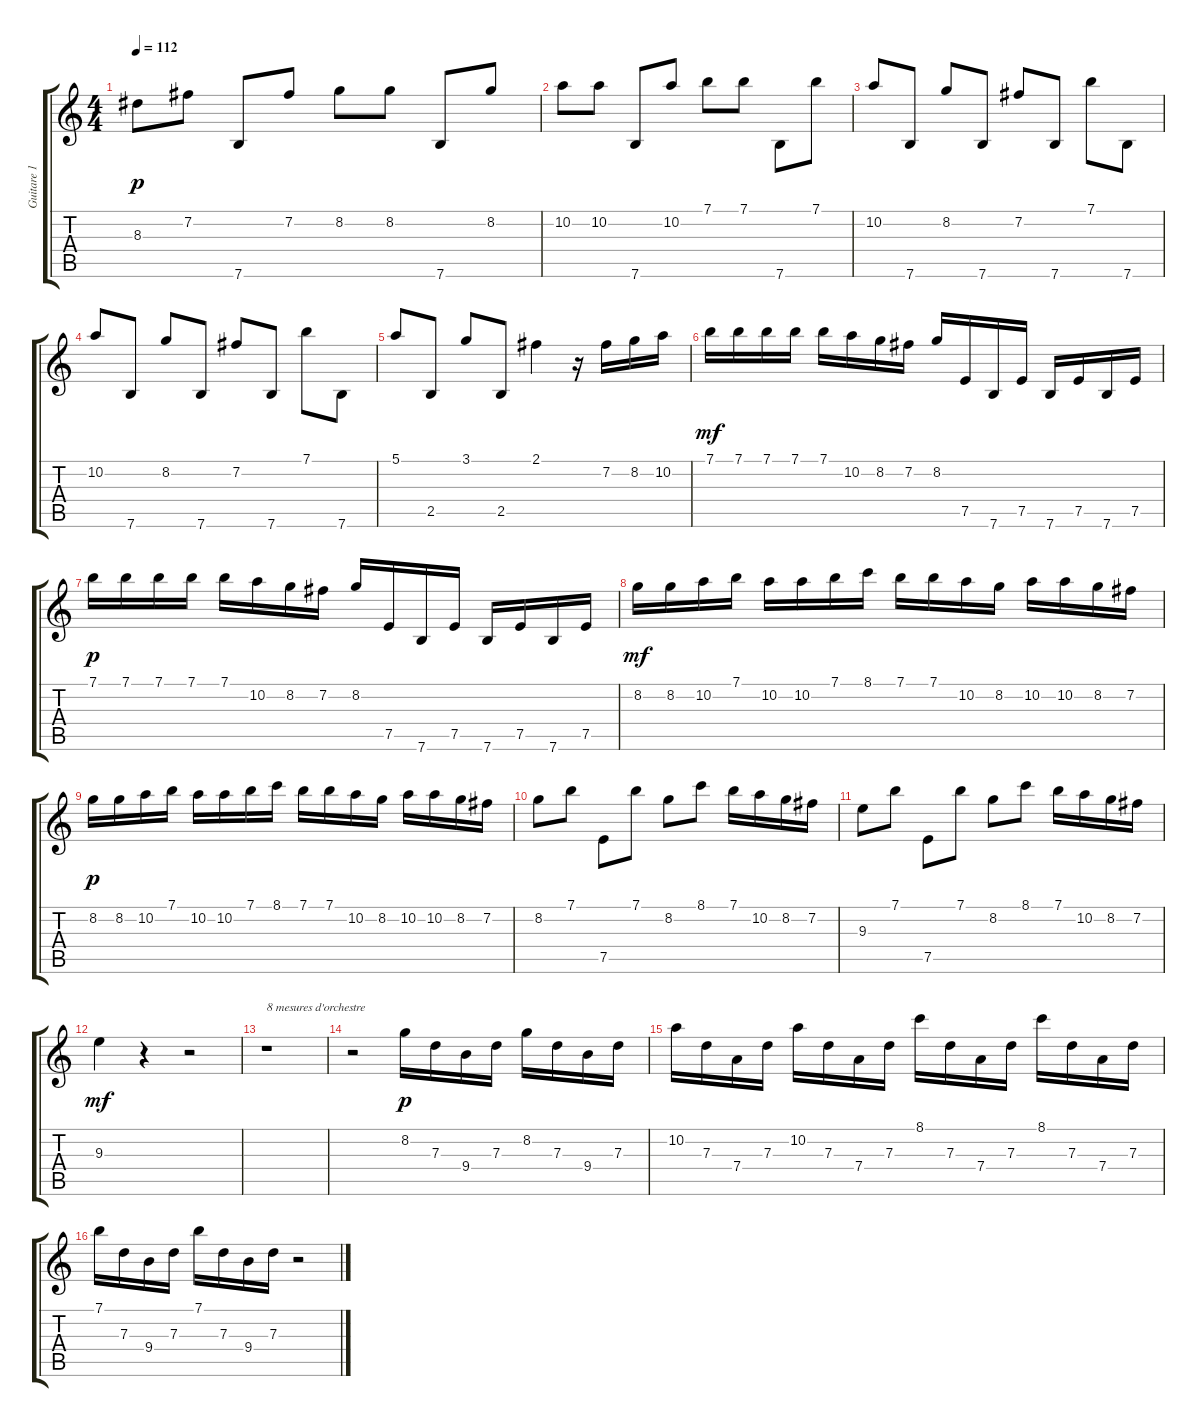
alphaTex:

\track ("Guitare 1" "Guitare 1") {instrument acousticguitarnylon}
\staff {score tabs}
\tuning (E4 B3 G3 D3 A2 E2) {hide}
\ts (4 4)
\tempo 112
\clef g2
\ks c
8.3.8{dy p} 7.2.8 7.6.8 7.2.8 8.2.8 8.2.8 7.6.8 8.2.8 |
10.2.8 10.2.8 7.6.8 10.2.8 7.1.8 7.1.8 7.6.8 7.1.8 |
10.2.8 7.6.8 8.2.8 7.6.8 7.2.8 7.6.8 7.1.8 7.6.8 |
10.2.8 7.6.8 8.2.8 7.6.8 7.2.8 7.6.8 7.1.8 7.6.8 |
5.1.8 2.5.8 3.1.8 2.5.8 2.1.4 r.16 7.2.16 8.2.16 10.2.16 |
7.1.16{dy mf} 7.1.16 7.1.16 7.1.16 7.1.16 10.2.16 8.2.16 7.2.16 8.2.16 7.5.16 7.6.16 7.5.16 7.6.16 7.5.16 7.6.16 7.5.16 |
7.1.16{dy p} 7.1.16 7.1.16 7.1.16 7.1.16 10.2.16 8.2.16 7.2.16 8.2.16 7.5.16 7.6.16 7.5.16 7.6.16 7.5.16 7.6.16 7.5.16 |
8.2.16{dy mf} 8.2.16 10.2.16 7.1.16 10.2.16 10.2.16 7.1.16 8.1.16 7.1.16 7.1.16 10.2.16 8.2.16 10.2.16 10.2.16 8.2.16 7.2.16 |
8.2.16{dy p} 8.2.16 10.2.16 7.1.16 10.2.16 10.2.16 7.1.16 8.1.16 7.1.16 7.1.16 10.2.16 8.2.16 10.2.16 10.2.16 8.2.16 7.2.16 |
8.2.8 7.1.8 7.5.8 7.1.8 8.2.8 8.1.8 7.1.16 10.2.16 8.2.16 7.2.16 |
9.3.8 7.1.8 7.5.8 7.1.8 8.2.8 8.1.8 7.1.16 10.2.16 8.2.16 7.2.16 |
9.3.4{dy mf} r.4 r.2 |
r.1{txt "8 mesures d'orchestre"} |
r.2 8.2.16{dy p} 7.3.16 9.4.16 7.3.16 8.2.16 7.3.16 9.4.16 7.3.16 |
10.2.16 7.3.16 7.4.16 7.3.16 10.2.16 7.3.16 7.4.16 7.3.16 8.1.16 7.3.16 7.4.16 7.3.16 8.1.16 7.3.16 7.4.16 7.3.16 |
7.1.16 7.3.16 9.4.16 7.3.16 7.1.16 7.3.16 9.4.16 7.3.16 r.2
